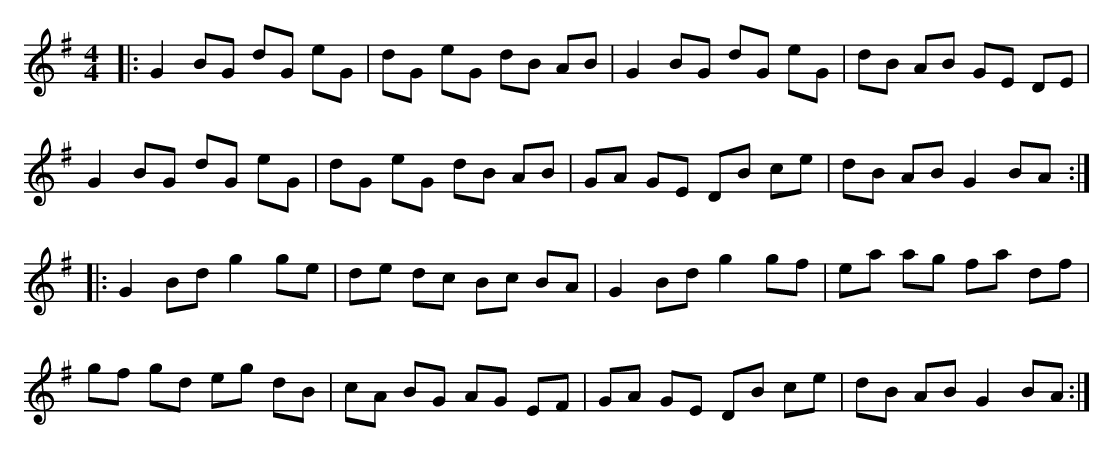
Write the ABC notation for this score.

X:1
M:4/4
K:G
|:G2BG dG eG|dG eG dB AB|G2BG dG eG|dB AB GE DE|
G2BG dG eG|dG eG dB AB|GA GE DB ce|dB AB G2 BA:|
|:G2Bd g2ge|de dc Bc BA|G2Bd g2gf|ea ag fa df|
gf gd eg dB|cA BG AG EF|GA GE DB ce|dB AB G2 BA:|
